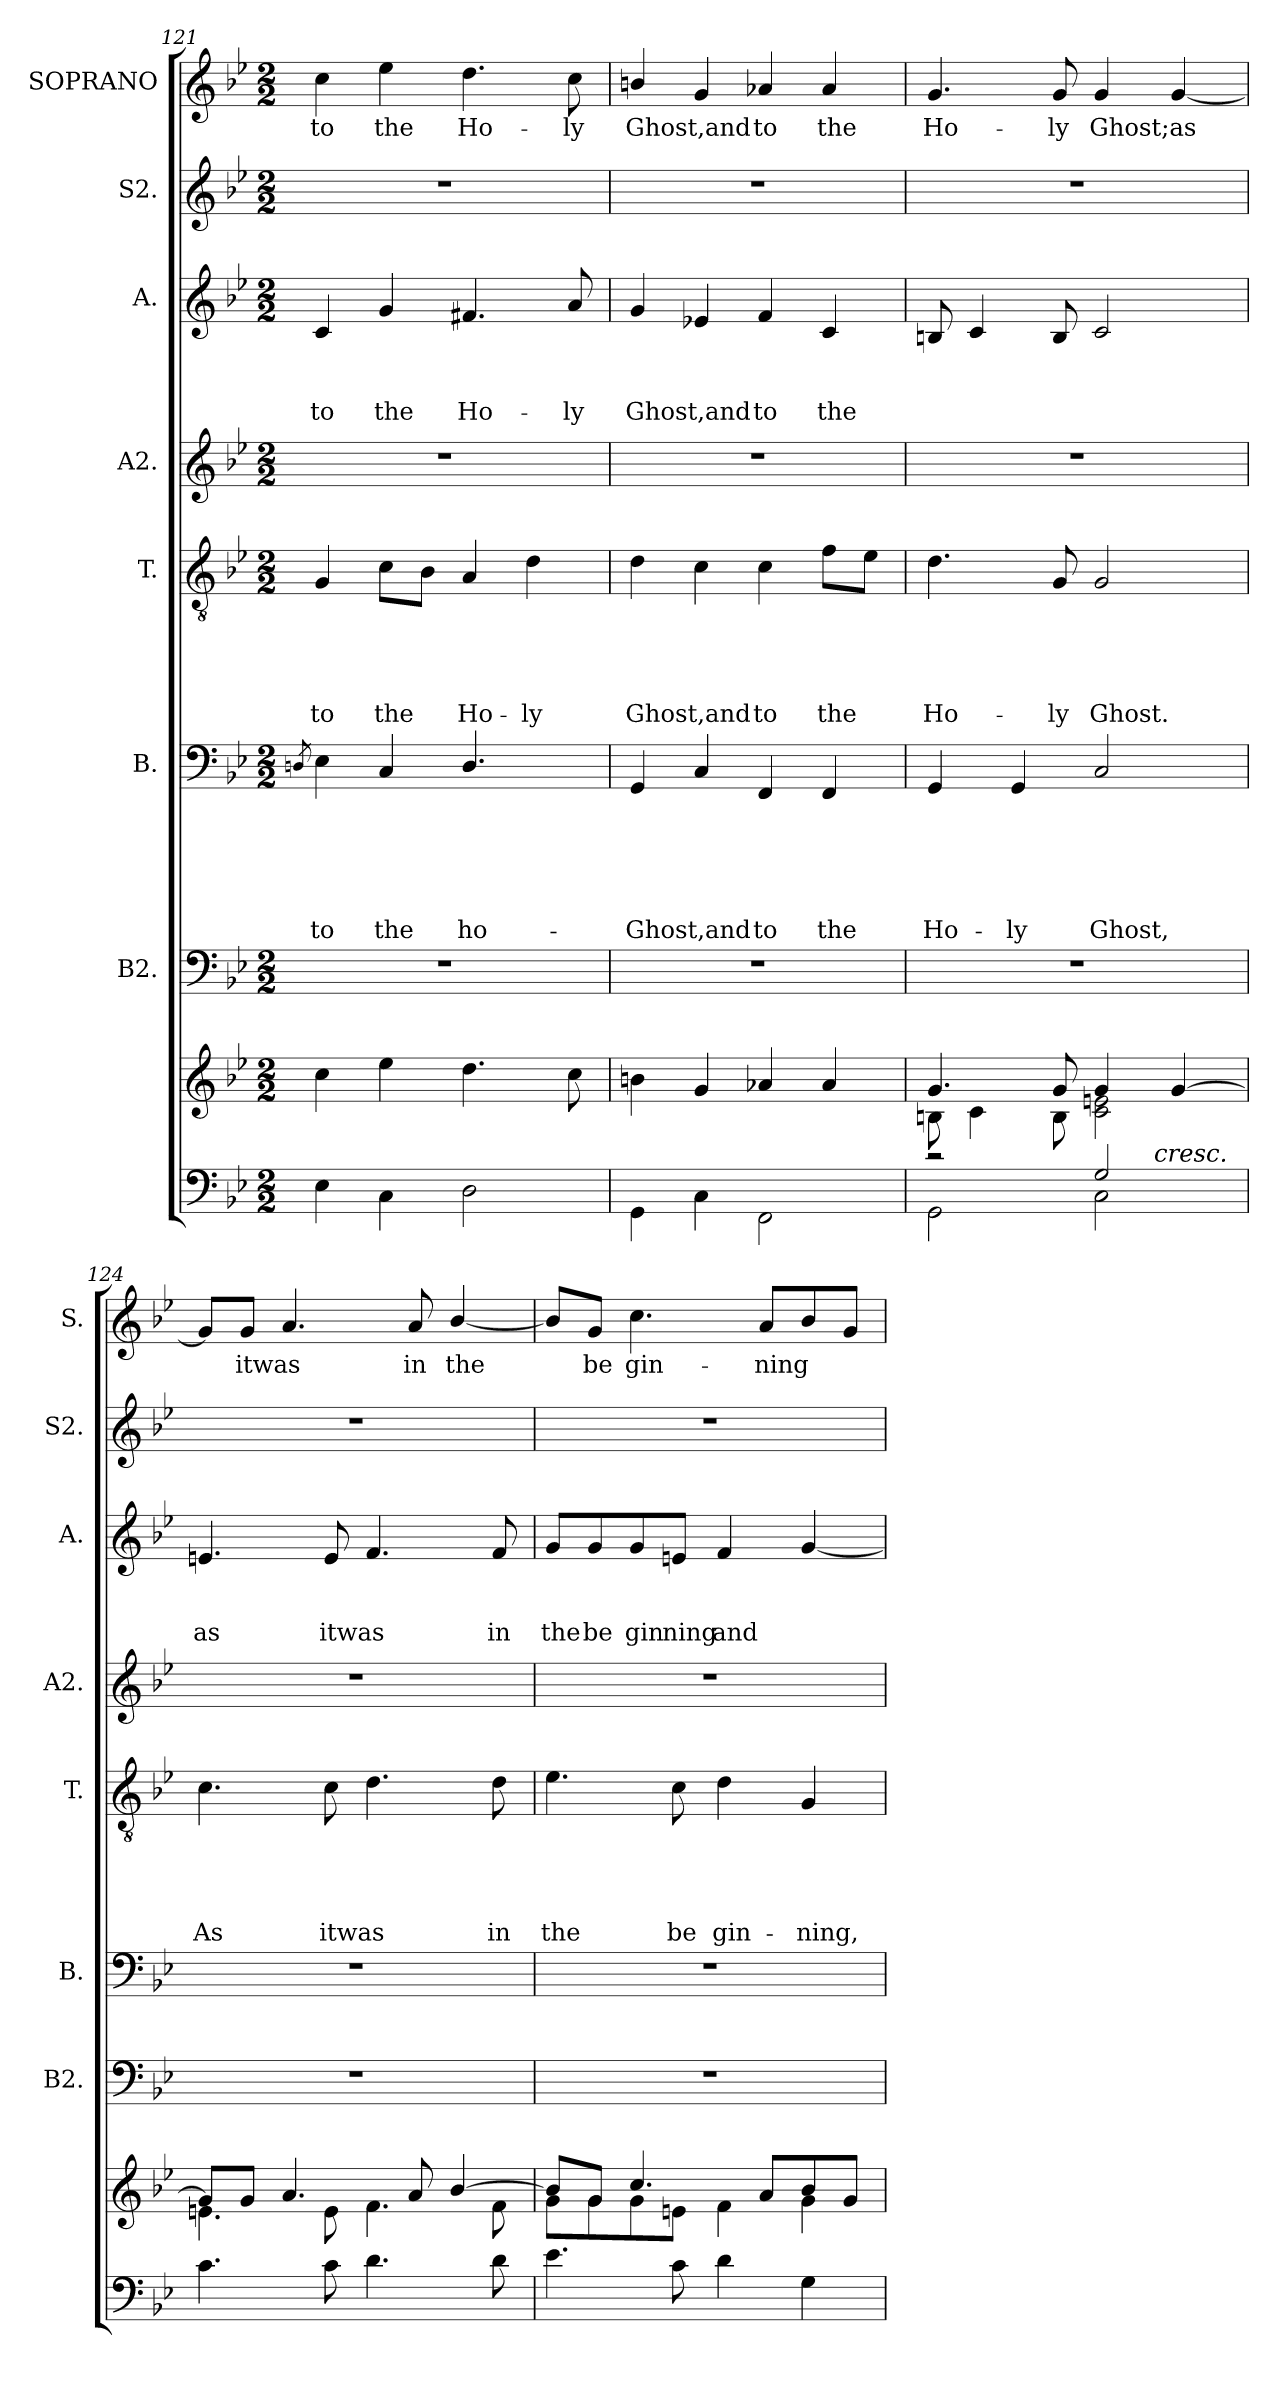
**kern	**kern	**kern	**kern	**text	**text	**text	**text	**text	**text	**kern	**text	**text	**text	**text	**text	**kern	**kern	**text	**text	**text	**kern	**kern	**text
*part9	*part8	*part7	*part6	*part6	*part6	*part6	*part6	*part6	*part6	*part5	*part5	*part5	*part5	*part5	*part5	*part4	*part3	*part3	*part3	*part3	*part2	*part1	*part1
*staff9	*staff8	*staff7	*staff6	*staff6	*staff6	*staff6	*staff6	*staff6	*staff6	*staff5	*staff5	*staff5	*staff5	*staff5	*staff5	*staff4	*staff3	*staff3	*staff3	*staff3	*staff2	*staff1	*staff1
*	*	*I"B2.	*I"B.	*	*	*	*	*	*	*I"T.	*	*	*	*	*	*I"A2.	*I"A.	*	*	*	*I"S2.	*I"SOPRANO	*
*	*	*I'B2.	*I'B.	*	*	*	*	*	*	*I'T.	*	*	*	*	*	*I'A2.	*I'A.	*	*	*	*I'S2.	*I'S.	*
*clefF4	*clefG2	*clefF4	*clefF4	*	*	*	*	*	*	*clefGv2	*	*	*	*	*	*clefG2	*clefG2	*	*	*	*clefG2	*clefG2	*
*k[b-e-]	*k[b-e-]	*k[b-e-]	*k[b-e-]	*	*	*	*	*	*	*k[b-e-]	*	*	*	*	*	*k[b-e-]	*k[b-e-]	*	*	*	*k[b-e-]	*k[b-e-]	*
*B-:	*B-:	*B-:	*B-:	*	*	*	*	*	*	*B-:	*	*	*	*	*	*B-:	*B-:	*	*	*	*B-:	*B-:	*
*M2/2	*M2/2	*M2/2	*M2/2	*	*	*	*	*	*	*M2/2	*	*	*	*	*	*M2/2	*M2/2	*	*	*	*M2/2	*M2/2	*
=121	=121	=121	=121	=121	=121	=121	=121	=121	=121	=121	=121	=121	=121	=121	=121	=121	=121	=121	=121	=121	=121	=121	=121
.	.	.	8qDn/	.	.	.	.	.	.	.	.	.	.	.	.	.	.	.	.	.	.	.	.
!	!	!	!	!	!	!	!	!	!LO:LY:b	!	!	!	!	!	!LO:LY:b	!	!	!	!	!LO:LY:b	!	!	!LO:LY:b
4E-\	4cc\	1r	4E-\	.	.	.	.	.	to	4G/	.	.	.	.	to	1r	4c/	.	.	to	1r	4cc\	to
!	!	!	!	!	!	!	!	!	!LO:LY:b	!	!	!	!	!	!LO:LY:b	!	!	!	!	!LO:LY:b	!	!	!LO:LY:b
4C\	4ee-\	.	4C/	.	.	.	.	.	the	8c\L	.	.	.	.	the	.	4g/	.	.	the	.	4ee-\	the
.	.	.	.	.	.	.	.	.	.	8B-\J	.	.	.	.	.	.	.	.	.	.	.	.	.
!	!	!	!	!	!	!	!	!	!LO:LY:b	!	!	!	!	!	!LO:LY:b	!	!	!	!	!LO:LY:b	!	!	!LO:LY:b
2D\	4.dd\	.	4.D/	.	.	.	.	.	ho-	4A/	.	.	.	.	Ho-	.	4.f#X/	.	.	Ho-	.	4.dd\	Ho-
!	!	!	!	!	!	!	!	!	!	!	!	!	!	!	!LO:LY:b	!	!	!	!	!	!	!	!
.	.	.	.	.	.	.	.	.	.	4d\	.	.	.	.	-ly	.	.	.	.	.	.	.	.
!	!	!	!	!	!	!	!	!	!	!	!	!	!	!	!	!	!	!	!	!LO:LY:b	!	!	!LO:LY:b
.	8cc\	.	8ryy	.	.	.	.	.	.	.	.	.	.	.	.	.	8a/	.	.	-ly	.	8cc\	-ly
!!LO:PB:g=z
=122	=122	=122	=122	=122	=122	=122	=122	=122	=122	=122	=122	=122	=122	=122	=122	=122	=122	=122	=122	=122	=122	=122	=122
!	!	!	!	!	!	!	!	!	!LO:LY:b	!	!	!	!	!	!LO:LY:b	!	!	!	!	!LO:LY:b	!	!	!LO:LY:b
4GG\	4bn\	1r	4GG/	.	.	.	.	.	-Ghost,and	4d\	.	.	.	.	Ghost,and	1r	4g/	.	.	Ghost,and	1r	4bn/	Ghost,and
4C\	4g/	.	4C/	.	.	.	.	.	.	4c\	.	.	.	.	.	.	4e-X/	.	.	.	.	4g/	.
!	!	!	!	!	!	!	!	!	!LO:LY:b	!	!	!	!	!	!LO:LY:b	!	!	!	!	!LO:LY:b	!	!	!LO:LY:b
2FF\	4a-X/	.	4FF/	.	.	.	.	.	to	4c\	.	.	.	.	to	.	4f/	.	.	to	.	4a-X/	to
!	!	!	!	!	!	!	!	!	!LO:LY:b	!	!	!	!	!	!LO:LY:b	!	!	!	!	!LO:LY:b	!	!	!LO:LY:b
.	4a-/	.	4FF/	.	.	.	.	.	the	8f\L	.	.	.	.	the	.	4c/	.	.	the	.	4a-/	the
.	.	.	.	.	.	.	.	.	.	8e-\J	.	.	.	.	.	.	.	.	.	.	.	.	.
=123	=123	=123	=123	=123	=123	=123	=123	=123	=123	=123	=123	=123	=123	=123	=123	=123	=123	=123	=123	=123	=123	=123	=123
*^	*^	*	*	*	*	*	*	*	*	*	*	*	*	*	*	*	*	*	*	*	*	*	*
!	!	!	!	!	!	!	!	!	!	!	!LO:LY:b	!	!	!	!	!	!LO:LY:b	!	!	!	!	!	!	!	!LO:LY:b
*	*^	*	*	*	*	*	*	*	*	*	*	*	*	*	*	*	*	*	*	*	*	*	*	*	*
2rc	2GG\	2ryy	4.g/	8Bn\	1r	4GG/	.	.	.	.	.	Ho-	4.d\	.	.	.	.	Ho-	1r	8Bn/	.	.	.	1r	4.g/	Ho-
.	.	.	.	4c\	.	.	.	.	.	.	.	.	.	.	.	.	.	.	.	4c/	.	.	.	.	.	.
!	!	!	!	!	!	!	!	!	!	!	!	!LO:LY:b	!	!	!	!	!	!	!	!	!	!	!	!	!	!
.	.	.	.	.	.	4GG/	.	.	.	.	.	-ly	.	.	.	.	.	.	.	.	.	.	.	.	.	.
!	!	!	!	!	!	!	!	!	!	!	!	!	!	!	!	!	!	!LO:LY:b	!	!	!	!	!	!	!	!LO:LY:b
.	.	.	8g/	8B\	.	.	.	.	.	.	.	.	8G/	.	.	.	.	-ly	.	8B/	.	.	.	.	8g/	-ly
!	!	!	!	!	!	!	!	!	!	!	!	!LO:LY:b	!	!	!	!	!	!LO:LY:b	!	!	!	!	!	!	!	!LO:LY:b
2G/	2C\	8..ryy	4g/	2c\ 2en\	.	2C/	.	.	.	.	.	Ghost,	2G/	.	.	.	.	Ghost.	.	2c/	.	.	.	.	4g/	Ghost;as
!	!	!LO:TX:a:i:t=cresc.	!	!	!	!	!	!	!	!	!	!	!	!	!	!	!	!	!	!	!	!	!	!	!	!
.	.	4ryy	.	.	.	.	.	.	.	.	.	.	.	.	.	.	.	.	.	.	.	.	.	.	.	.
.	.	.	[>4g/	.	.	.	.	.	.	.	.	.	.	.	.	.	.	.	.	.	.	.	.	.	[<4g/	.
.	.	32ryy	.	.	.	.	.	.	.	.	.	.	.	.	.	.	.	.	.	.	.	.	.	.	.	.
=124	=124	=124	=124	=124	=124	=124	=124	=124	=124	=124	=124	=124	=124	=124	=124	=124	=124	=124	=124	=124	=124	=124	=124	=124	=124	=124
!	!	!	!	!	!	!	!	!	!	!	!	!	!	!	!	!	!	!LO:LY:b	!	!	!	!	!LO:LY:b	!	!	!
*v	*v	*v	*	*	*	*	*	*	*	*	*	*	*	*	*	*	*	*	*	*	*	*	*	*	*	*
4.c\	8g/L]	4.en\	1r	1r	.	.	.	.	.	.	4.c\	.	.	.	.	As	1r	4.en/	.	.	as	1r	8g/L]	.
!	!	!	!	!	!	!	!	!	!	!	!	!	!	!	!	!	!	!	!	!	!	!	!	!LO:LY:b
.	8g/J	.	.	.	.	.	.	.	.	.	.	.	.	.	.	.	.	.	.	.	.	.	8g/J	itwas
.	4.a/	.	.	.	.	.	.	.	.	.	.	.	.	.	.	.	.	.	.	.	.	.	4.a/	.
!	!	!	!	!	!	!	!	!	!	!	!	!	!	!	!	!LO:LY:b	!	!	!	!	!LO:LY:b	!	!	!
8c\	.	8e\	.	.	.	.	.	.	.	.	8c\	.	.	.	.	itwas	.	8e/	.	.	itwas	.	.	.
4.d\	.	4.f\	.	.	.	.	.	.	.	.	4.d\	.	.	.	.	.	.	4.f/	.	.	.	.	.	.
!	!	!	!	!	!	!	!	!	!	!	!	!	!	!	!	!	!	!	!	!	!	!	!	!LO:LY:b
.	8a/	.	.	.	.	.	.	.	.	.	.	.	.	.	.	.	.	.	.	.	.	.	8a/	in
!	!	!	!	!	!	!	!	!	!	!	!	!	!	!	!	!	!	!	!	!	!	!	!	!LO:LY:b
.	[>4b-/	.	.	.	.	.	.	.	.	.	.	.	.	.	.	.	.	.	.	.	.	.	[<4b-/	the
!	!	!	!	!	!	!	!	!	!	!	!	!	!	!	!	!LO:LY:b	!	!	!	!	!LO:LY:b	!	!	!
8d\	.	8f\	.	.	.	.	.	.	.	.	8d\	.	.	.	.	in	.	8f/	.	.	in	.	.	.
=125	=125	=125	=125	=125	=125	=125	=125	=125	=125	=125	=125	=125	=125	=125	=125	=125	=125	=125	=125	=125	=125	=125	=125	=125
!	!	!	!	!	!	!	!	!	!	!	!	!	!	!	!	!LO:LY:b	!	!	!	!	!LO:LY:b	!	!	!
4.e-\	8b-/L]	8g\L	1r	1r	.	.	.	.	.	.	4.e-\	.	.	.	.	the	1r	8g/L	.	.	the	1r	8b-/L]	.
!	!	!	!	!	!	!	!	!	!	!	!	!	!	!	!	!	!	!	!	!	!LO:LY:b	!	!	!LO:LY:b
.	8g/J	8g\	.	.	.	.	.	.	.	.	.	.	.	.	.	.	.	8g/	.	.	be	.	8g/J	be
!	!	!	!	!	!	!	!	!	!	!	!	!	!	!	!	!	!	!	!	!	!LO:LY:b	!	!	!LO:LY:b
.	4.cc/	8g\	.	.	.	.	.	.	.	.	.	.	.	.	.	.	.	8g/	.	.	gin	.	4.cc\	gin-
!	!	!	!	!	!	!	!	!	!	!	!	!	!	!	!	!LO:LY:b	!	!	!	!	!LO:LY:b	!	!	!
8c\	.	8en\J	.	.	.	.	.	.	.	.	8c\	.	.	.	.	be	.	8en/J	.	.	ning	.	.	.
!	!	!	!	!	!	!	!	!	!	!	!	!	!	!	!	!LO:LY:b	!	!	!	!	!LO:LY:b	!	!	!
4d\	.	4f\	.	.	.	.	.	.	.	.	4d\	.	.	.	.	gin-	.	4f/	.	.	and	.	.	.
!	!	!	!	!	!	!	!	!	!	!	!	!	!	!	!	!	!	!	!	!	!	!	!	!LO:LY:b
.	8a/L	.	.	.	.	.	.	.	.	.	.	.	.	.	.	.	.	.	.	.	.	.	8a/L	-ning
!	!	!	!	!	!	!	!	!	!	!	!	!	!	!	!	!LO:LY:b	!	!	!	!	!	!	!	!
4G\	8b-/	4g\	.	.	.	.	.	.	.	.	4G/	.	.	.	.	-ning,	.	[<4g/	.	.	.	.	8b-/	.
.	8g/J	.	.	.	.	.	.	.	.	.	.	.	.	.	.	.	.	.	.	.	.	.	8g/J	.
*	*v	*v	*	*	*	*	*	*	*	*	*	*	*	*	*	*	*	*	*	*	*	*	*	*
=	=	=	=	=	=	=	=	=	=	=	=	=	=	=	=	=	=	=	=	=	=	=	=
*-	*-	*-	*-	*-	*-	*-	*-	*-	*-	*-	*-	*-	*-	*-	*-	*-	*-	*-	*-	*-	*-	*-	*-
